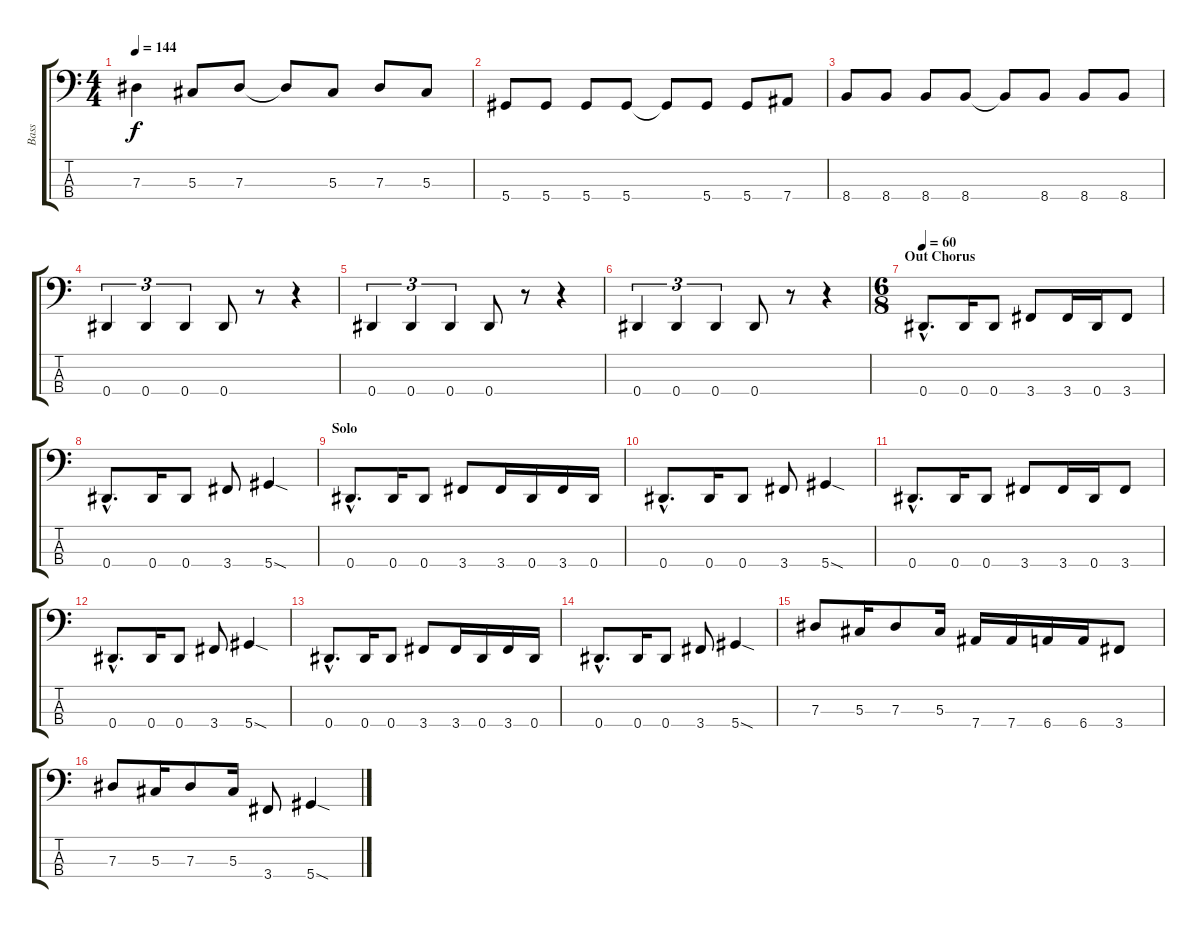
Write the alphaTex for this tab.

\track ("Bass" "Bass") {instrument electricbasspick}
\staff {score tabs}
\tuning (Gb2 Db2 Ab1 Eb1) {hide}
\ts (4 4)
\tempo 144
\clef f4
\ks c
7.3.4{dy f} 5.3.8 7.3.8 7.3{t}.8 5.3.8 7.3.8 5.3.8 |
5.4.8 5.4.8 5.4.8 5.4.8 5.4{t}.8 5.4.8 5.4.8 7.4.8 |
8.4.8 8.4.8 8.4.8 8.4.8 8.4{t}.8 8.4.8 8.4.8 8.4.8 |
0.4.4{tu (3 2)} 0.4.4{tu (3 2)} 0.4.4{tu (3 2)} 0.4.8 r.8 r.4 |
0.4.4{tu (3 2)} 0.4.4{tu (3 2)} 0.4.4{tu (3 2)} 0.4.8 r.8 r.4 |
0.4.4{tu (3 2)} 0.4.4{tu (3 2)} 0.4.4{tu (3 2)} 0.4.8 r.8 r.4 |
\ts (6 8)
\section ("" "Out Chorus")
\tempo 60
0.4{hac}.8{d} 0.4.16 0.4.8 3.4.8 3.4.16 0.4.16 3.4.8 |
0.4{hac}.8{d} 0.4.16 0.4.8 3.4.8 5.4{sod}.4 |
\section ("" "Solo")
0.4{hac}.8{d} 0.4.16 0.4.8 3.4.8 3.4.16 0.4.16 3.4.16 0.4.16 |
0.4{hac}.8{d} 0.4.16 0.4.8 3.4.8 5.4{sod}.4 |
0.4{hac}.8{d} 0.4.16 0.4.8 3.4.8 3.4.16 0.4.16 3.4.8 |
0.4{hac}.8{d} 0.4.16 0.4.8 3.4.8 5.4{sod}.4 |
0.4{hac}.8{d} 0.4.16 0.4.8 3.4.8 3.4.16 0.4.16 3.4.16 0.4.16 |
0.4{hac}.8{d} 0.4.16 0.4.8 3.4.8 5.4{sod}.4 |
7.3.8 5.3.16 7.3.8 5.3.16 7.4.16 7.4.16 6.4.16 6.4.16 3.4.8 |
7.3.8 5.3.16 7.3.8 5.3.16 3.4.8 5.4{sod}.4
